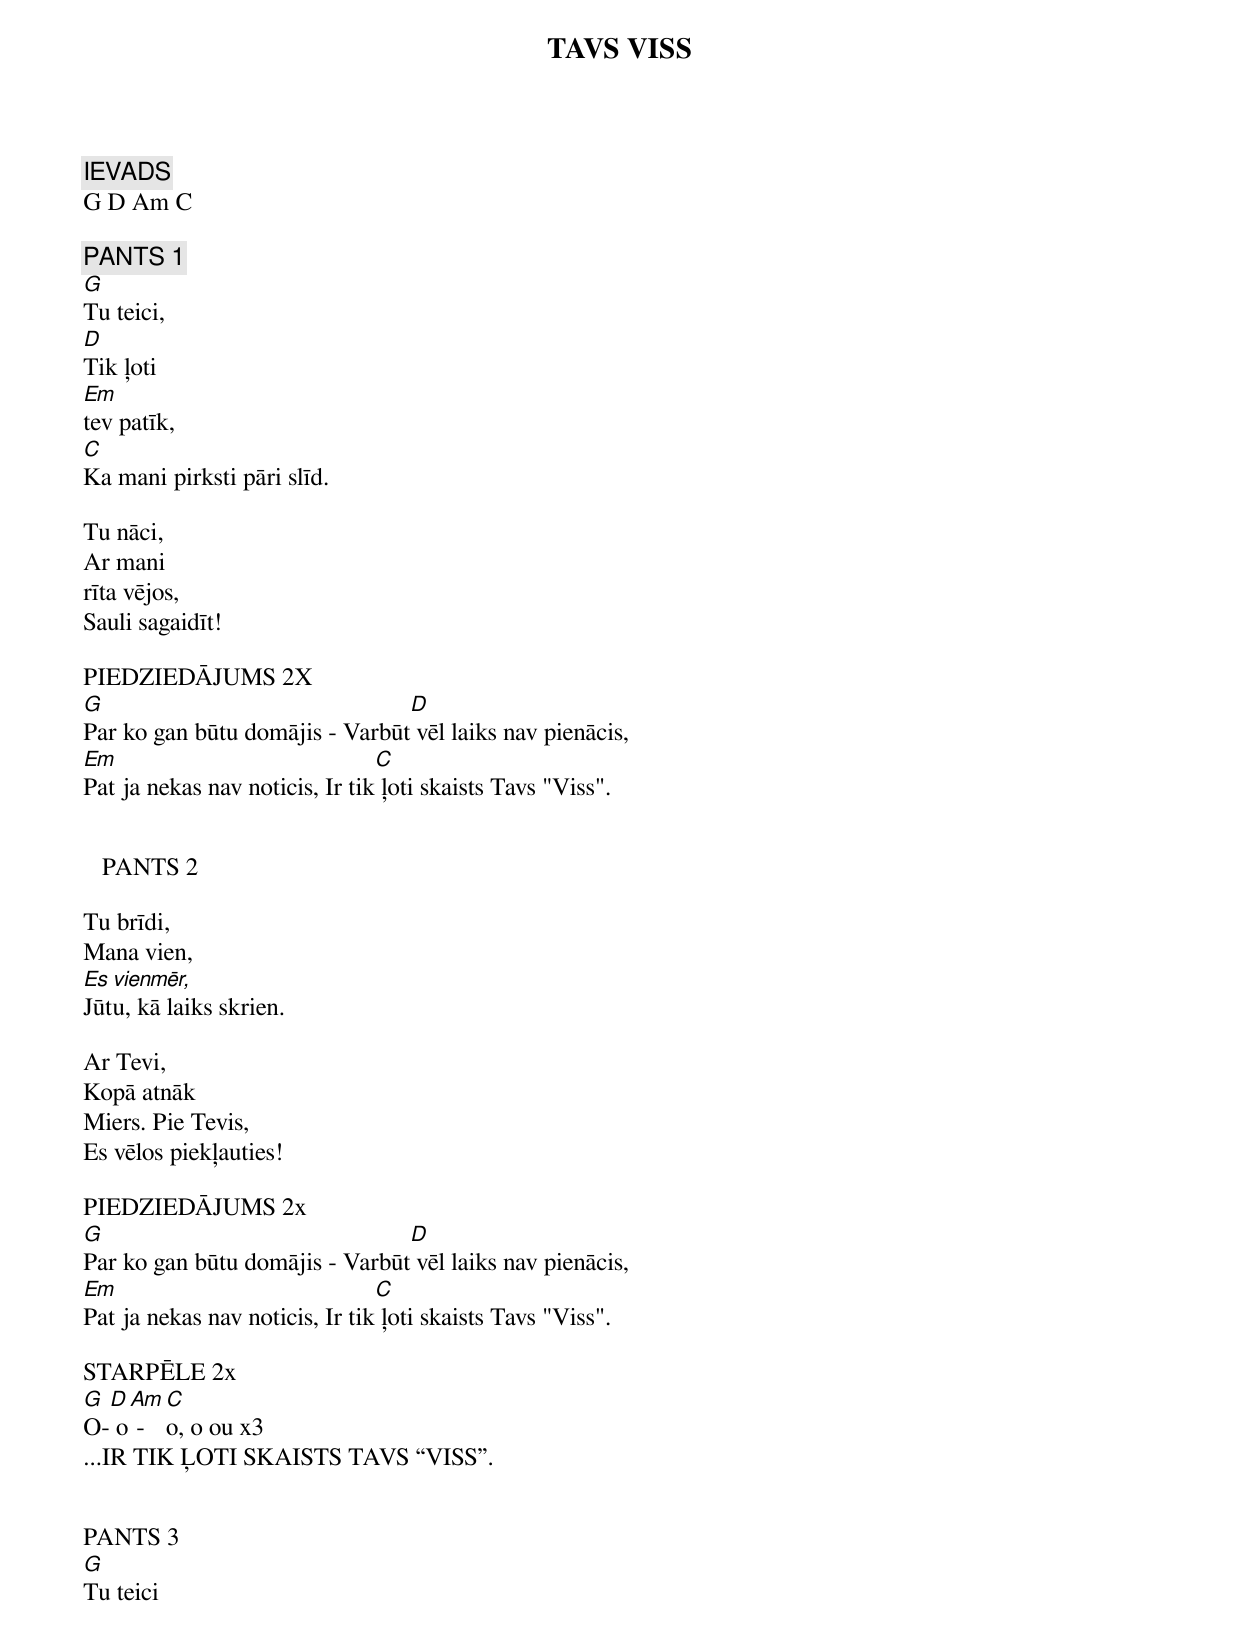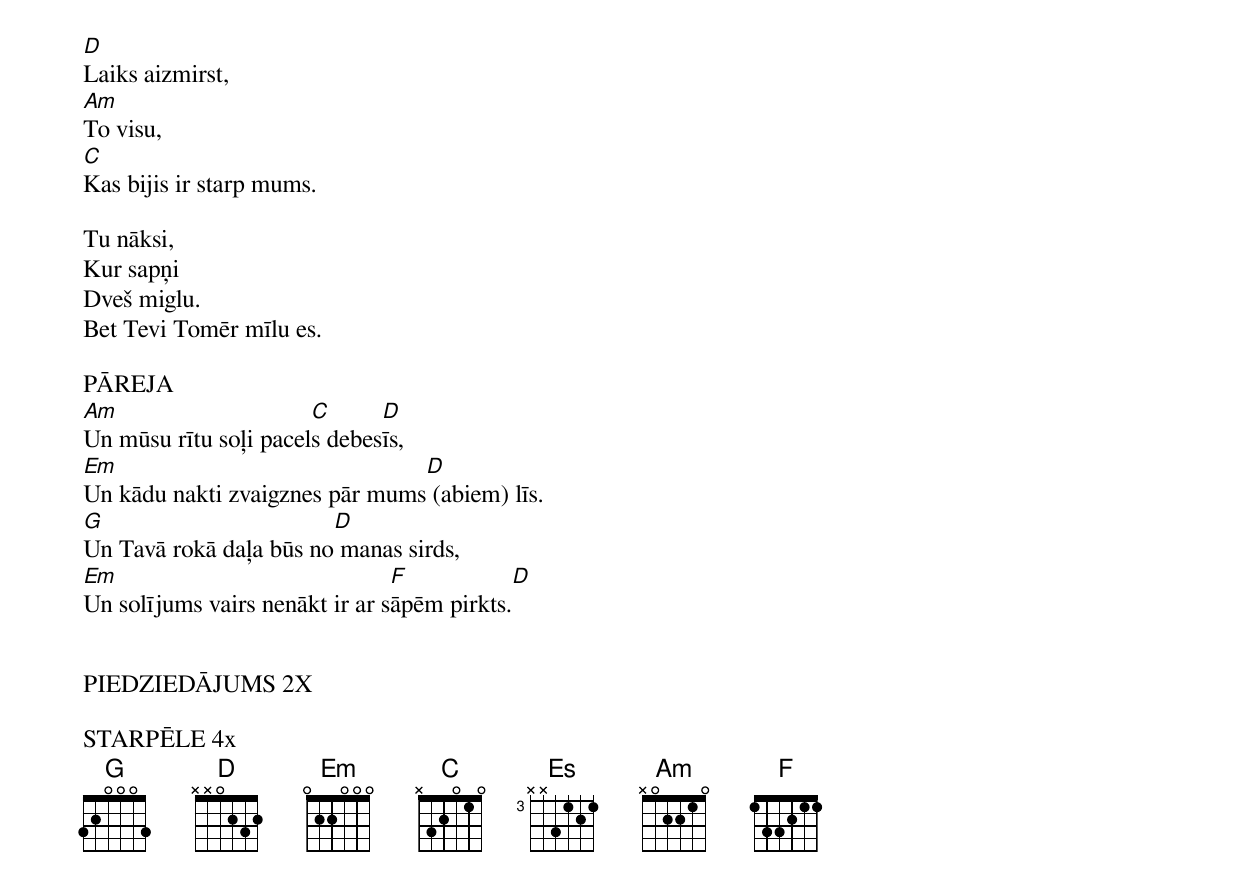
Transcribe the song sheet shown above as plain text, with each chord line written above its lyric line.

TAVS VISS

IEVADS
G D Am C

PANTS 1
G
Tu teici,
D
Tik ļoti
Em
tev patīk,
C
Ka mani pirksti pāri slīd.

Tu nāci,
Ar mani
rīta vējos,
Sauli sagaidīt!

PIEDZIEDĀJUMS 2X
G				D
Par ko gan būtu domājis - Varbūt vēl laiks nav pienācis,
Em			        C
Pat ja nekas nav noticis, Ir tik ļoti skaists Tavs "Viss".


   PANTS 2

Tu brīdi,
Mana vien,
Es vienmēr,
Jūtu, kā laiks skrien.

Ar Tevi,
Kopā atnāk
Miers. Pie Tevis,
Es vēlos piekļauties!

PIEDZIEDĀJUMS 2x
G				D
Par ko gan būtu domājis - Varbūt vēl laiks nav pienācis,
Em			        C
Pat ja nekas nav noticis, Ir tik ļoti skaists Tavs "Viss".

STARPĒLE 2x
G D Am C
O- o - o, o ou x3
...IR TIK ĻOTI SKAISTS TAVS “VISS”.


PANTS 3
G
Tu teici
D
Laiks aizmirst,
Am
To visu,
C
Kas bijis ir starp mums.

Tu nāksi,
Kur sapņi
Dveš miglu.
Bet Tevi Tomēr mīlu es.

PĀREJA
Am		       C      D
Un mūsu rītu soļi pacels debesīs,
Em			        D
Un kādu nakti zvaigznes pār mums (abiem) līs.
G			D
Un Tavā rokā daļa būs no manas sirds,
Em				F	      D
Un solījums vairs nenākt ir ar sāpēm pirkts.


PIEDZIEDĀJUMS 2X

STARPĒLE 4x
